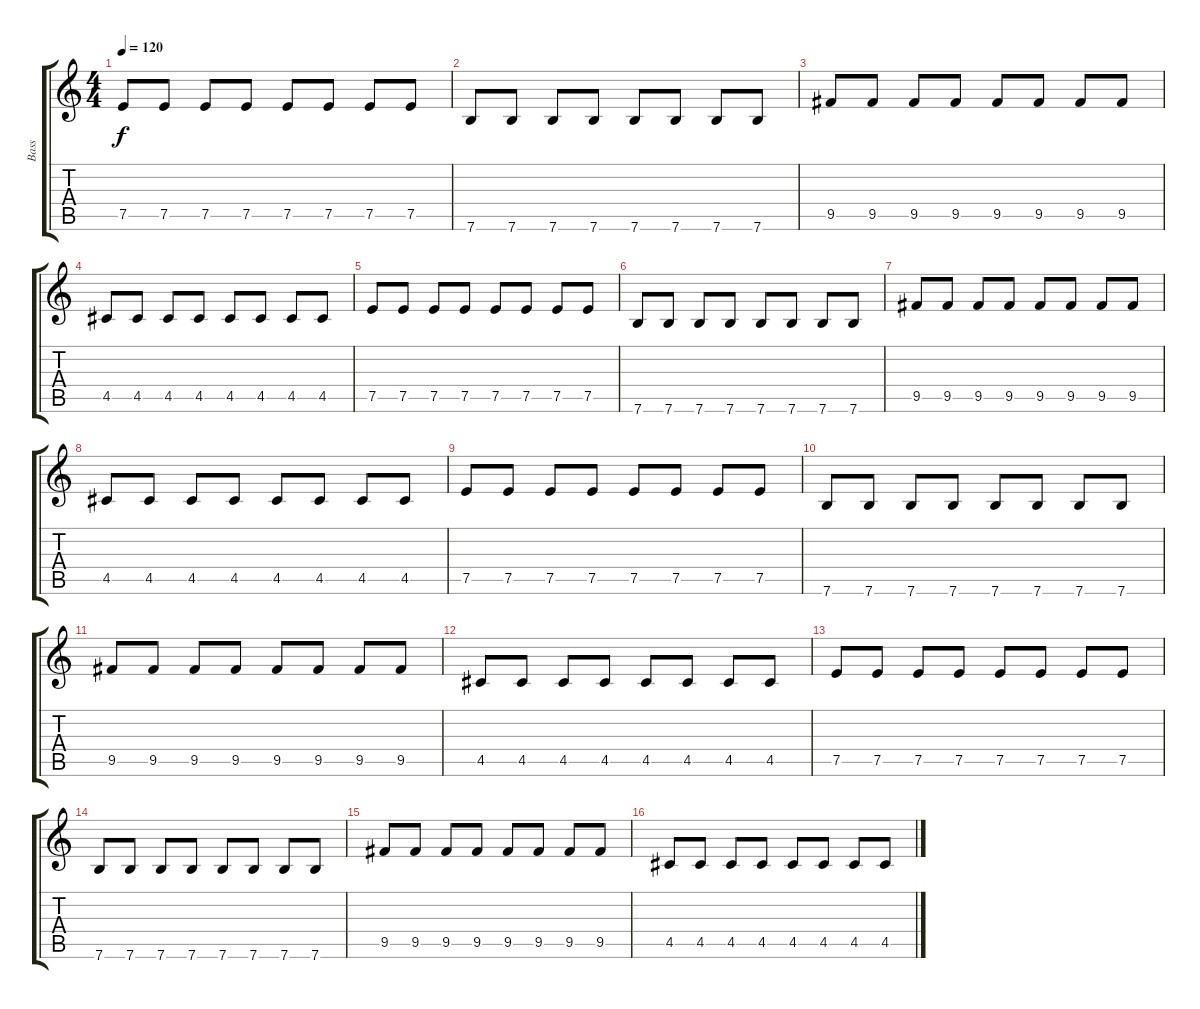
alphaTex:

\track ("Bass" "Bass") {instrument electricbassfinger}
\staff {score tabs}
\tuning (E4 B3 G3 D3 A2 E2) {hide}
\ts (4 4)
\tempo 120
\clef g2
\ks c
7.5.8{dy f} 7.5.8 7.5.8 7.5.8 7.5.8 7.5.8 7.5.8 7.5.8 |
7.6.8 7.6.8 7.6.8 7.6.8 7.6.8 7.6.8 7.6.8 7.6.8 |
9.5.8 9.5.8 9.5.8 9.5.8 9.5.8 9.5.8 9.5.8 9.5.8 |
4.5.8 4.5.8 4.5.8 4.5.8 4.5.8 4.5.8 4.5.8 4.5.8 |
7.5.8 7.5.8 7.5.8 7.5.8 7.5.8 7.5.8 7.5.8 7.5.8 |
7.6.8 7.6.8 7.6.8 7.6.8 7.6.8 7.6.8 7.6.8 7.6.8 |
9.5.8 9.5.8 9.5.8 9.5.8 9.5.8 9.5.8 9.5.8 9.5.8 |
4.5.8 4.5.8 4.5.8 4.5.8 4.5.8 4.5.8 4.5.8 4.5.8 |
7.5.8 7.5.8 7.5.8 7.5.8 7.5.8 7.5.8 7.5.8 7.5.8 |
7.6.8 7.6.8 7.6.8 7.6.8 7.6.8 7.6.8 7.6.8 7.6.8 |
9.5.8 9.5.8 9.5.8 9.5.8 9.5.8 9.5.8 9.5.8 9.5.8 |
4.5.8 4.5.8 4.5.8 4.5.8 4.5.8 4.5.8 4.5.8 4.5.8 |
7.5.8 7.5.8 7.5.8 7.5.8 7.5.8 7.5.8 7.5.8 7.5.8 |
7.6.8 7.6.8 7.6.8 7.6.8 7.6.8 7.6.8 7.6.8 7.6.8 |
9.5.8 9.5.8 9.5.8 9.5.8 9.5.8 9.5.8 9.5.8 9.5.8 |
4.5.8 4.5.8 4.5.8 4.5.8 4.5.8 4.5.8 4.5.8 4.5.8
